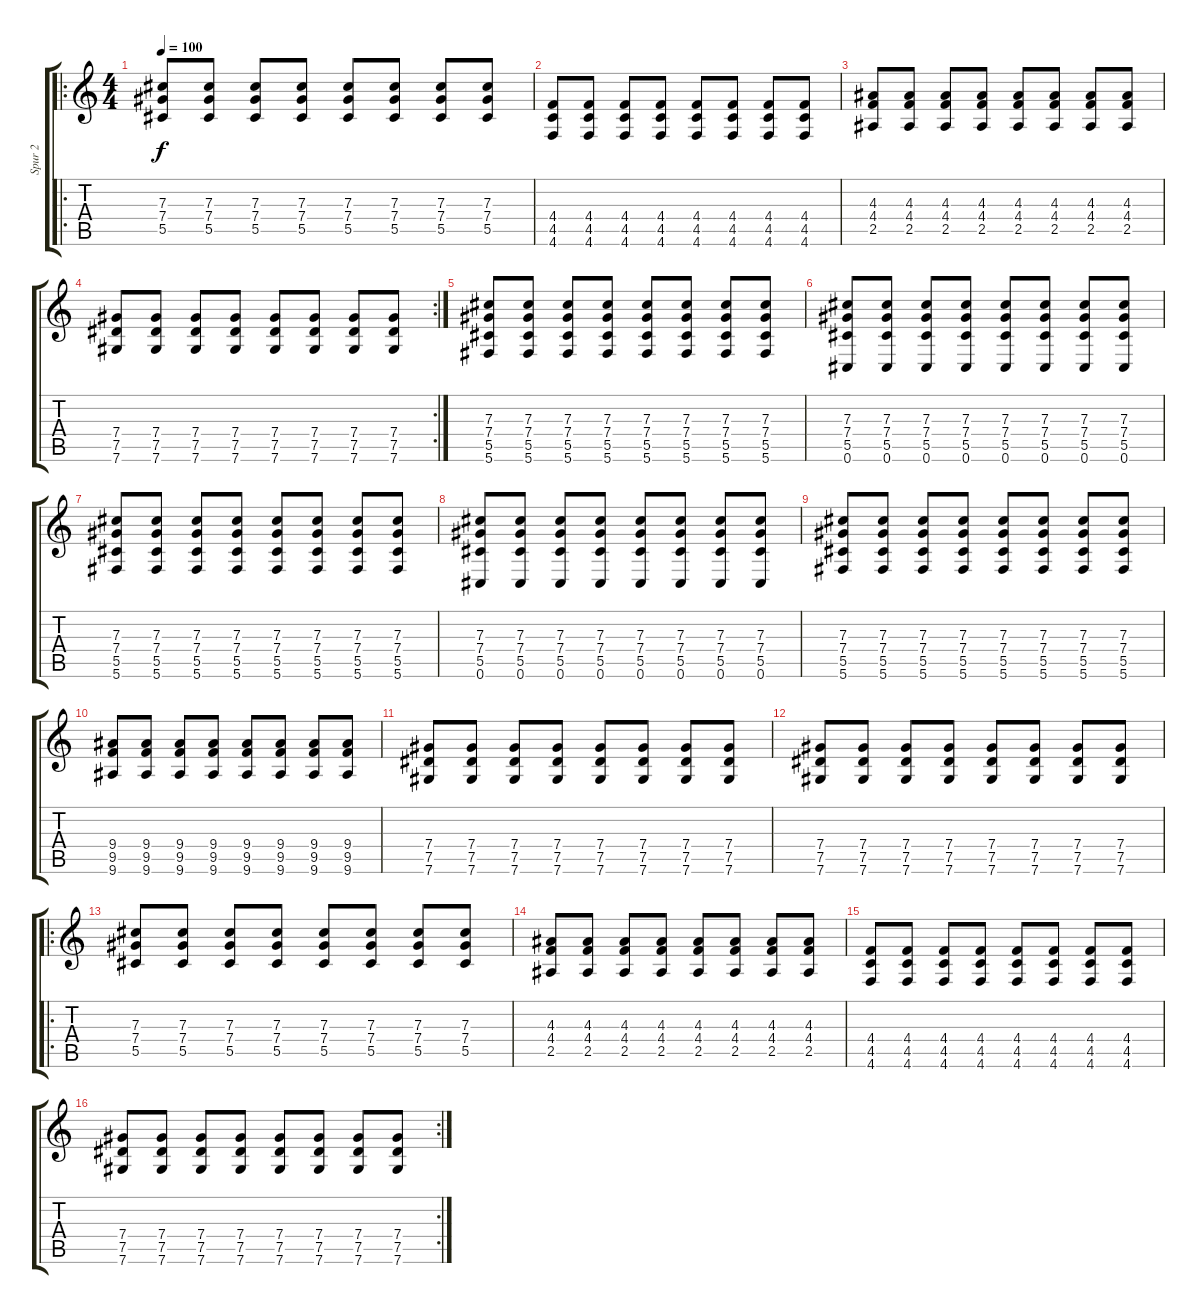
\track ("Spur 2" "Spur 2") {instrument electricguitarclean}
\staff {score tabs}
\tuning (Eb4 Bb3 Gb3 Db3 Ab2 Db2) {hide}
\ro
\ts (4 4)
\tempo 100
\clef g2
\ks c
(7.3 7.4 5.5).8{dy f instrument electricguitarclean} (7.3 7.4 5.5).8 (7.3 7.4 5.5).8 (7.3 7.4 5.5).8 (7.3 7.4 5.5).8 (7.3 7.4 5.5).8 (7.3 7.4 5.5).8 (7.3 7.4 5.5).8 |
(4.4 4.5 4.6).8 (4.4 4.5 4.6).8 (4.4 4.5 4.6).8 (4.4 4.5 4.6).8 (4.4 4.5 4.6).8 (4.4 4.5 4.6).8 (4.4 4.5 4.6).8 (4.4 4.5 4.6).8 |
(4.3 4.4 2.5).8 (4.3 4.4 2.5).8 (4.3 4.4 2.5).8 (4.3 4.4 2.5).8 (4.3 4.4 2.5).8 (4.3 4.4 2.5).8 (4.3 4.4 2.5).8 (4.3 4.4 2.5).8 |
\rc 2
(7.4 7.5 7.6).8 (7.4 7.5 7.6).8 (7.4 7.5 7.6).8 (7.4 7.5 7.6).8 (7.4 7.5 7.6).8 (7.4 7.5 7.6).8 (7.4 7.5 7.6).8 (7.4 7.5 7.6).8 |
(7.3 7.4 5.5 5.6).8 (7.3 7.4 5.5 5.6).8 (7.3 7.4 5.5 5.6).8 (7.3 7.4 5.5 5.6).8 (7.3 7.4 5.5 5.6).8 (7.3 7.4 5.5 5.6).8 (7.3 7.4 5.5 5.6).8 (7.3 7.4 5.5 5.6).8 |
(7.3 7.4 5.5 0.6).8 (7.3 7.4 5.5 0.6).8 (7.3 7.4 5.5 0.6).8 (7.3 7.4 5.5 0.6).8 (7.3 7.4 5.5 0.6).8 (7.3 7.4 5.5 0.6).8 (7.3 7.4 5.5 0.6).8 (7.3 7.4 5.5 0.6).8 |
(7.3 7.4 5.5 5.6).8 (7.3 7.4 5.5 5.6).8 (7.3 7.4 5.5 5.6).8 (7.3 7.4 5.5 5.6).8 (7.3 7.4 5.5 5.6).8 (7.3 7.4 5.5 5.6).8 (7.3 7.4 5.5 5.6).8 (7.3 7.4 5.5 5.6).8 |
(7.3 7.4 5.5 0.6).8 (7.3 7.4 5.5 0.6).8 (7.3 7.4 5.5 0.6).8 (7.3 7.4 5.5 0.6).8 (7.3 7.4 5.5 0.6).8 (7.3 7.4 5.5 0.6).8 (7.3 7.4 5.5 0.6).8 (7.3 7.4 5.5 0.6).8 |
(7.3 7.4 5.5 5.6).8 (7.3 7.4 5.5 5.6).8 (7.3 7.4 5.5 5.6).8 (7.3 7.4 5.5 5.6).8 (7.3 7.4 5.5 5.6).8 (7.3 7.4 5.5 5.6).8 (7.3 7.4 5.5 5.6).8 (7.3 7.4 5.5 5.6).8 |
(9.4 9.5 9.6).8 (9.4 9.5 9.6).8 (9.4 9.5 9.6).8 (9.4 9.5 9.6).8 (9.4 9.5 9.6).8 (9.4 9.5 9.6).8 (9.4 9.5 9.6).8 (9.4 9.5 9.6).8 |
(7.4 7.5 7.6).8 (7.4 7.5 7.6).8 (7.4 7.5 7.6).8 (7.4 7.5 7.6).8 (7.4 7.5 7.6).8 (7.4 7.5 7.6).8 (7.4 7.5 7.6).8 (7.4 7.5 7.6).8 |
(7.4 7.5 7.6).8 (7.4 7.5 7.6).8 (7.4 7.5 7.6).8 (7.4 7.5 7.6).8 (7.4 7.5 7.6).8 (7.4 7.5 7.6).8 (7.4 7.5 7.6).8 (7.4 7.5 7.6).8 |
\ro
(7.3 7.4 5.5).8{instrument distortionguitar} (7.3 7.4 5.5).8 (7.3 7.4 5.5).8 (7.3 7.4 5.5).8 (7.3 7.4 5.5).8 (7.3 7.4 5.5).8 (7.3 7.4 5.5).8 (7.3 7.4 5.5).8 |
(4.3 4.4 2.5).8 (4.3 4.4 2.5).8 (4.3 4.4 2.5).8 (4.3 4.4 2.5).8 (4.3 4.4 2.5).8 (4.3 4.4 2.5).8 (4.3 4.4 2.5).8 (4.3 4.4 2.5).8 |
(4.4 4.5 4.6).8 (4.4 4.5 4.6).8 (4.4 4.5 4.6).8 (4.4 4.5 4.6).8 (4.4 4.5 4.6).8 (4.4 4.5 4.6).8 (4.4 4.5 4.6).8 (4.4 4.5 4.6).8 |
\rc 2
(7.4 7.5 7.6).8 (7.4 7.5 7.6).8 (7.4 7.5 7.6).8 (7.4 7.5 7.6).8 (7.4 7.5 7.6).8 (7.4 7.5 7.6).8 (7.4 7.5 7.6).8 (7.4 7.5 7.6).8
